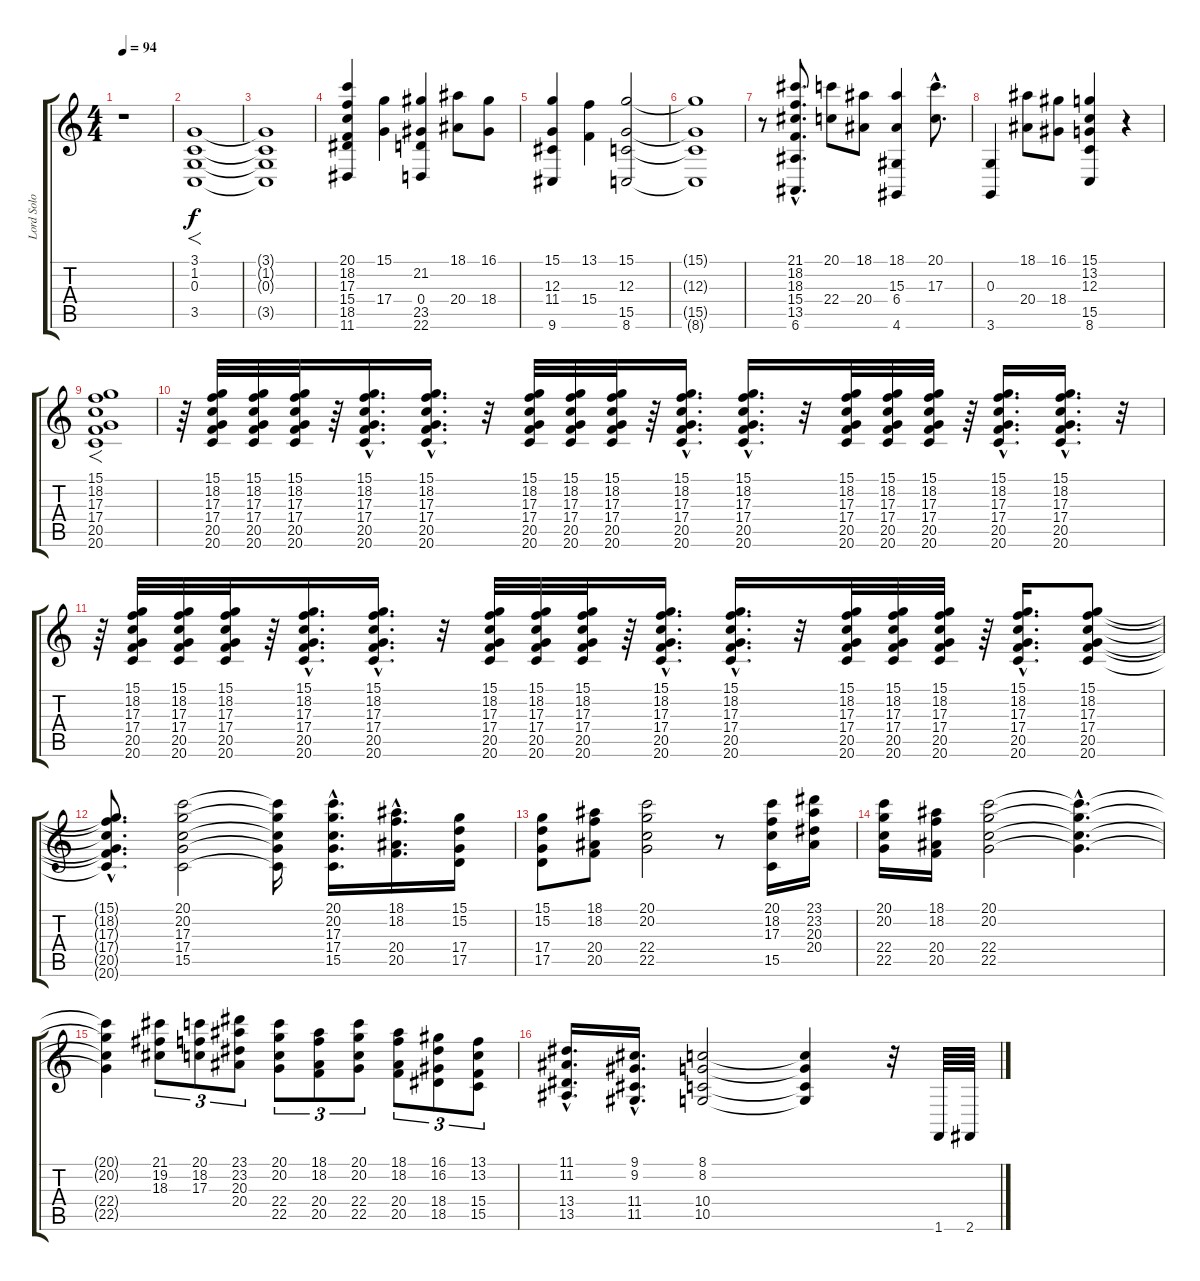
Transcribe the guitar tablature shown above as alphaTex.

\track ("Lord Solo" "Lord Solo") {instrument rockorgan}
\staff {score tabs}
\tuning (E4 B3 G3 D3 A2 E2) {hide}
\ts (4 4)
\tempo 94
\clef g2
\ks c
r.1{dy f instrument rockorgan} |
(3.1 1.2 0.3 3.5).1{f} |
(3.1{t} 1.2{t} 0.3{t} 3.5{t}).1 |
(20.1 18.2 17.3 15.4 18.5 11.6).4 (15.1 17.4).4 (21.2 0.4 23.5 22.6).4 (18.1 20.4).8 (16.1 18.4).8 |
(15.1 12.3 11.4 9.6).4 (13.1 15.4).4 (15.1 12.3 15.5 8.6).2 |
(15.1{t} 12.3{t} 15.5{t} 8.6{t}).1 |
r.8 (21.1{hac} 18.2{hac} 18.3{hac} 15.4{hac} 13.5{hac} 6.6{hac}).8{d} (20.1 22.4).8 (18.1 20.4).8 (18.1 15.3 6.4 4.6).4 (20.1{hac} 17.3{hac}).8{d} |
(0.3 3.6).4 (18.1 20.4).8 (16.1 18.4).8 (15.1 13.2 12.3 15.5 8.6).4 r.4 |
(15.1 18.2 17.3 17.4 20.5 20.6).1{f} |
r.64 (15.1 18.2 17.3 17.4 20.5 20.6).32 (15.1 18.2 17.3 17.4 20.5 20.6).32 (15.1 18.2 17.3 17.4 20.5 20.6).32 r.64 (15.1{hac} 18.2{hac} 17.3{hac} 17.4{hac} 20.5{hac} 20.6{hac}).16{d} (15.1{hac} 18.2{hac} 17.3{hac} 17.4{hac} 20.5{hac} 20.6{hac}).16{d} r.32 (15.1 18.2 17.3 17.4 20.5 20.6).32 (15.1 18.2 17.3 17.4 20.5 20.6).32 (15.1 18.2 17.3 17.4 20.5 20.6).32 r.64 (15.1{hac} 18.2{hac} 17.3{hac} 17.4{hac} 20.5{hac} 20.6{hac}).16{d} (15.1{hac} 18.2{hac} 17.3{hac} 17.4{hac} 20.5{hac} 20.6{hac}).16{d} r.32 (15.1 18.2 17.3 17.4 20.5 20.6).32 (15.1 18.2 17.3 17.4 20.5 20.6).32 (15.1 18.2 17.3 17.4 20.5 20.6).32 r.64 (15.1{hac} 18.2{hac} 17.3{hac} 17.4{hac} 20.5{hac} 20.6{hac}).16{d} (15.1{hac} 18.2{hac} 17.3{hac} 17.4{hac} 20.5{hac} 20.6{hac}).16{d} r.32 |
r.64 (15.1 18.2 17.3 17.4 20.5 20.6).32 (15.1 18.2 17.3 17.4 20.5 20.6).32 (15.1 18.2 17.3 17.4 20.5 20.6).32 r.64 (15.1{hac} 18.2{hac} 17.3{hac} 17.4{hac} 20.5{hac} 20.6{hac}).16{d} (15.1{hac} 18.2{hac} 17.3{hac} 17.4{hac} 20.5{hac} 20.6{hac}).16{d} r.32 (15.1 18.2 17.3 17.4 20.5 20.6).32 (15.1 18.2 17.3 17.4 20.5 20.6).32 (15.1 18.2 17.3 17.4 20.5 20.6).32 r.64 (15.1{hac} 18.2{hac} 17.3{hac} 17.4{hac} 20.5{hac} 20.6{hac}).16{d} (15.1{hac} 18.2{hac} 17.3{hac} 17.4{hac} 20.5{hac} 20.6{hac}).16{d} r.32 (15.1 18.2 17.3 17.4 20.5 20.6).32 (15.1 18.2 17.3 17.4 20.5 20.6).32 (15.1 18.2 17.3 17.4 20.5 20.6).32 r.64 (15.1{hac} 18.2{hac} 17.3{hac} 17.4{hac} 20.5{hac} 20.6{hac}).16{d} (15.1 18.2 17.3 17.4 20.5 20.6).8 |
(15.1{hac t} 18.2{hac t} 17.3{hac t} 17.4{hac t} 20.5{hac t} 20.6{hac t}).8{d} (20.1 20.2 17.3 17.4 15.5).2 (20.1{t} 20.2{t} 17.3{t} 17.4{t} 15.5{t}).16 (20.1{hac} 20.2{hac} 17.3{hac} 17.4{hac} 15.5{hac}).16{d} (18.1{hac} 18.2{hac} 20.4{hac} 20.5{hac}).16{d} (15.1 15.2 17.4 17.5).16 |
(15.1 15.2 17.4 17.5).8 (18.1 18.2 20.4 20.5).8 (20.1 20.2 22.4 22.5).2 r.8 (20.1 18.2 17.3 15.5).16 (23.1 23.2 20.3 20.4).16 |
(20.1 20.2 22.4 22.5).16 (18.1 18.2 20.4 20.5).16 (20.1 20.2 22.4 22.5).2 (20.1{hac t} 20.2{hac t} 22.4{hac t} 22.5{hac t}).4{d} |
(20.1{t} 20.2{t} 22.4{t} 22.5{t}).4 (21.1 19.2 18.3).8{tu (3 2)} (20.1 18.2 17.3).8{tu (3 2)} (23.1 23.2 20.3 20.4).8{tu (3 2)} (20.1 20.2 22.4 22.5).8{tu (3 2)} (18.1 18.2 20.4 20.5).8{tu (3 2)} (20.1 20.2 22.4 22.5).8{tu (3 2)} (18.1 18.2 20.4 20.5).8{tu (3 2)} (16.1 16.2 18.4 18.5).8{tu (3 2)} (13.1 13.2 15.4 15.5).8{tu (3 2)} |
(11.1{hac} 11.2{hac} 13.4{hac} 13.5{hac}).16{d} (9.1{hac} 9.2{hac} 11.4{hac} 11.5{hac}).16{d} (8.1 8.2 10.4 10.5).2 (8.1{t} 8.2{t} 10.4{t} 10.5{t}).4 r.32 1.6.64 2.6.64
